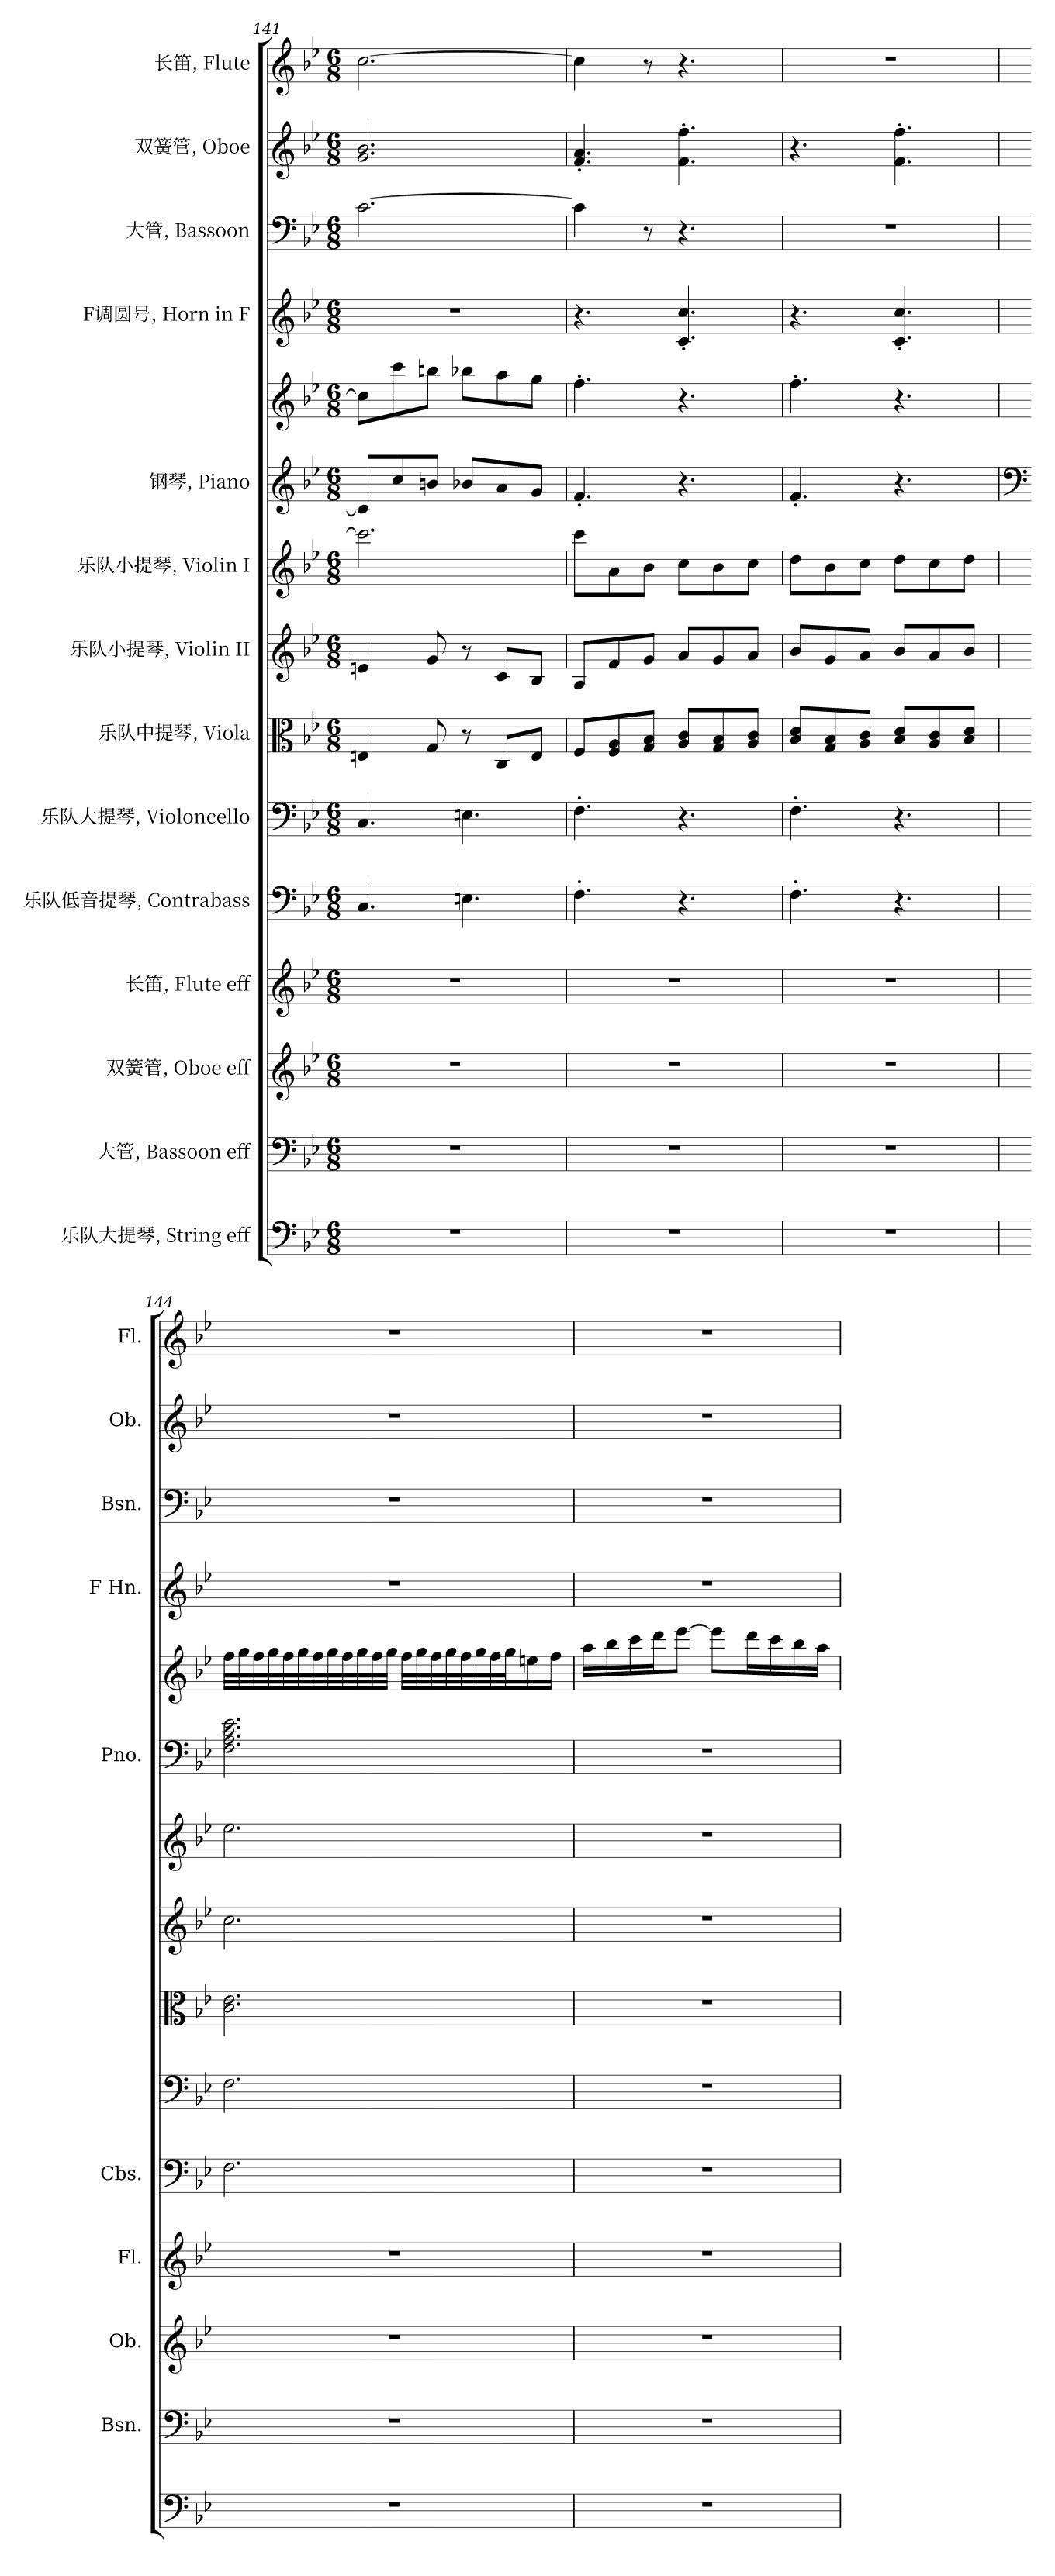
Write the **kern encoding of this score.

**kern	**kern	**kern	**kern	**kern	**kern	**kern	**kern	**kern	**kern	**kern	**kern	**kern	**kern	**kern
*part14	*part13	*part12	*part11	*part10	*part9	*part8	*part7	*part6	*part5	*part5	*part4	*part3	*part2	*part1
*staff15	*staff14	*staff13	*staff12	*staff11	*staff10	*staff9	*staff8	*staff7	*staff6	*staff5	*staff4	*staff3	*staff2	*staff1
*I"乐队大提琴, String eff	*I"大管, Bassoon eff	*I"双簧管, Oboe eff	*I"长笛, Flute eff	*I"乐队低音提琴, Contrabass	*I"乐队大提琴, Violoncello	*I"乐队中提琴, Viola	*I"乐队小提琴, Violin II	*I"乐队小提琴, Violin I	*I"钢琴, Piano	*	*I"F调圆号, Horn in F	*I"大管, Bassoon	*I"双簧管, Oboe	*I"长笛, Flute
*	*I'Bsn.	*I'Ob.	*I'Fl.	*I'Cbs.	*	*	*	*	*I'Pno.	*	*I'F Hn.	*I'Bsn.	*I'Ob.	*I'Fl.
*clefF4	*clefF4	*clefG2	*clefG2	*clefF4	*clefF4	*clefC3	*clefG2	*clefG2	*clefG2	*clefG2	*clefG2	*clefF4	*clefG2	*clefG2
*	*	*	*	*ITrd7c12	*	*	*	*	*	*	*ITrd4c7	*	*	*
*k[b-e-]	*k[b-e-]	*k[b-e-]	*k[b-e-]	*k[b-e-]	*k[b-e-]	*k[b-e-]	*k[b-e-]	*k[b-e-]	*k[b-e-]	*k[b-e-]	*k[b-e-a-]	*k[b-e-]	*k[b-e-]	*k[b-e-]
*M6/8	*M6/8	*M6/8	*M6/8	*M6/8	*M6/8	*M6/8	*M6/8	*M6/8	*M6/8	*M6/8	*M6/8	*M6/8	*M6/8	*M6/8
=141	=141	=141	=141	=141	=141	=141	=141	=141	=141	=141	=141	=141	=141	=141
2.r	2.r	2.r	2.r	4.CC/	4.C/	4En/	4en/	2.ccc\]	8c/L]	8cc\L]	2.r	[2.c\	2.g/ 2.b-/	[2.cc\
.	.	.	.	.	.	.	.	.	8cc/	8ccc\	.	.	.	.
.	.	.	.	.	.	8G/	8g/	.	8bn/J	8bbn\J	.	.	.	.
.	.	.	.	4.EEn\	4.En\	8r	8r	.	8b-X/L	8bb-X\L	.	.	.	.
.	.	.	.	.	.	8C/L	8c/L	.	8a/	8aa\	.	.	.	.
.	.	.	.	.	.	8E/J	8B-/J	.	8g/J	8gg\J	.	.	.	.
=142	=142	=142	=142	=142	=142	=142	=142	=142	=142	=142	=142	=142	=142	=142
2.r	2.r	2.r	2.r	4.FF'\	4.F'\	8F/L	8A/L	8ccc\L	4.f'/	4.ff'\	4.r	4c\]	4.f/' 4.a/'	4cc\]
.	.	.	.	.	.	8F/ 8A/	8f/	8a\	.	.	.	.	.	.
.	.	.	.	.	.	8G/ 8B-/J	8g/J	8b-\J	.	.	.	8r	.	8r
.	.	.	.	4.r	4.r	8A/ 8c/L	8a/L	8cc\L	4.r	4.r	4.F/' 4.f/'	4.r	4.f\' 4.ff\'	4.r
.	.	.	.	.	.	8G/ 8B-/	8g/	8b-\	.	.	.	.	.	.
.	.	.	.	.	.	8A/ 8c/J	8a/J	8cc\J	.	.	.	.	.	.
=143	=143	=143	=143	=143	=143	=143	=143	=143	=143	=143	=143	=143	=143	=143
2.r	2.r	2.r	2.r	4.FF'\	4.F'\	8B-/ 8d/L	8b-/L	8dd\L	4.f'/	4.ff'\	4.r	2.r	4.r	2.r
.	.	.	.	.	.	8G/ 8B-/	8g/	8b-\	.	.	.	.	.	.
.	.	.	.	.	.	8A/ 8c/J	8a/J	8cc\J	.	.	.	.	.	.
.	.	.	.	4.r	4.r	8B-/ 8d/L	8b-/L	8dd\L	4.r	4.r	4.F/' 4.f/'	.	4.f\' 4.ff\'	.
.	.	.	.	.	.	8A/ 8c/	8a/	8cc\	.	.	.	.	.	.
.	.	.	.	.	.	8B-/ 8d/J	8b-/J	8dd\J	.	.	.	.	.	.
!!LO:PB:g=z
=144	=144	=144	=144	=144	=144	=144	=144	=144	=144	=144	=144	=144	=144	=144
*	*	*	*	*	*	*	*	*	*clefF4	*	*	*	*	*
2.r	2.r	2.r	2.r	2.FF\	2.F\	2.c\ 2.e-\	2.cc\	2.ee-\	2.F\ 2.A\ 2.c\ 2.e-\	32ff\LLL	2.r	2.r	2.r	2.r
.	.	.	.	.	.	.	.	.	.	32gg\	.	.	.	.
.	.	.	.	.	.	.	.	.	.	32ff\	.	.	.	.
.	.	.	.	.	.	.	.	.	.	32gg\	.	.	.	.
.	.	.	.	.	.	.	.	.	.	32ff\	.	.	.	.
.	.	.	.	.	.	.	.	.	.	32gg\	.	.	.	.
.	.	.	.	.	.	.	.	.	.	32ff\	.	.	.	.
.	.	.	.	.	.	.	.	.	.	32gg\	.	.	.	.
.	.	.	.	.	.	.	.	.	.	32ff\	.	.	.	.
.	.	.	.	.	.	.	.	.	.	32gg\	.	.	.	.
.	.	.	.	.	.	.	.	.	.	32ff\	.	.	.	.
.	.	.	.	.	.	.	.	.	.	32gg\JJJ	.	.	.	.
.	.	.	.	.	.	.	.	.	.	32ff\LLL	.	.	.	.
.	.	.	.	.	.	.	.	.	.	32gg\	.	.	.	.
.	.	.	.	.	.	.	.	.	.	32ff\	.	.	.	.
.	.	.	.	.	.	.	.	.	.	32gg\	.	.	.	.
.	.	.	.	.	.	.	.	.	.	32ff\	.	.	.	.
.	.	.	.	.	.	.	.	.	.	32gg\	.	.	.	.
.	.	.	.	.	.	.	.	.	.	32ff\	.	.	.	.
.	.	.	.	.	.	.	.	.	.	32gg\J	.	.	.	.
.	.	.	.	.	.	.	.	.	.	16een\	.	.	.	.
.	.	.	.	.	.	.	.	.	.	16ff\JJ	.	.	.	.
=145	=145	=145	=145	=145	=145	=145	=145	=145	=145	=145	=145	=145	=145	=145
2.r	2.r	2.r	2.r	2.r	2.r	2.r	2.r	2.r	2.r	16aa\LL	2.r	2.r	2.r	2.r
.	.	.	.	.	.	.	.	.	.	16bb-\	.	.	.	.
.	.	.	.	.	.	.	.	.	.	16ccc\	.	.	.	.
.	.	.	.	.	.	.	.	.	.	16ddd\J	.	.	.	.
.	.	.	.	.	.	.	.	.	.	[8eee-\J	.	.	.	.
.	.	.	.	.	.	.	.	.	.	8eee-\L]	.	.	.	.
.	.	.	.	.	.	.	.	.	.	16ddd\L	.	.	.	.
.	.	.	.	.	.	.	.	.	.	16ccc\	.	.	.	.
.	.	.	.	.	.	.	.	.	.	16bb-\	.	.	.	.
.	.	.	.	.	.	.	.	.	.	16aa\JJ	.	.	.	.
=	=	=	=	=	=	=	=	=	=	=	=	=	=	=
*-	*-	*-	*-	*-	*-	*-	*-	*-	*-	*-	*-	*-	*-	*-
